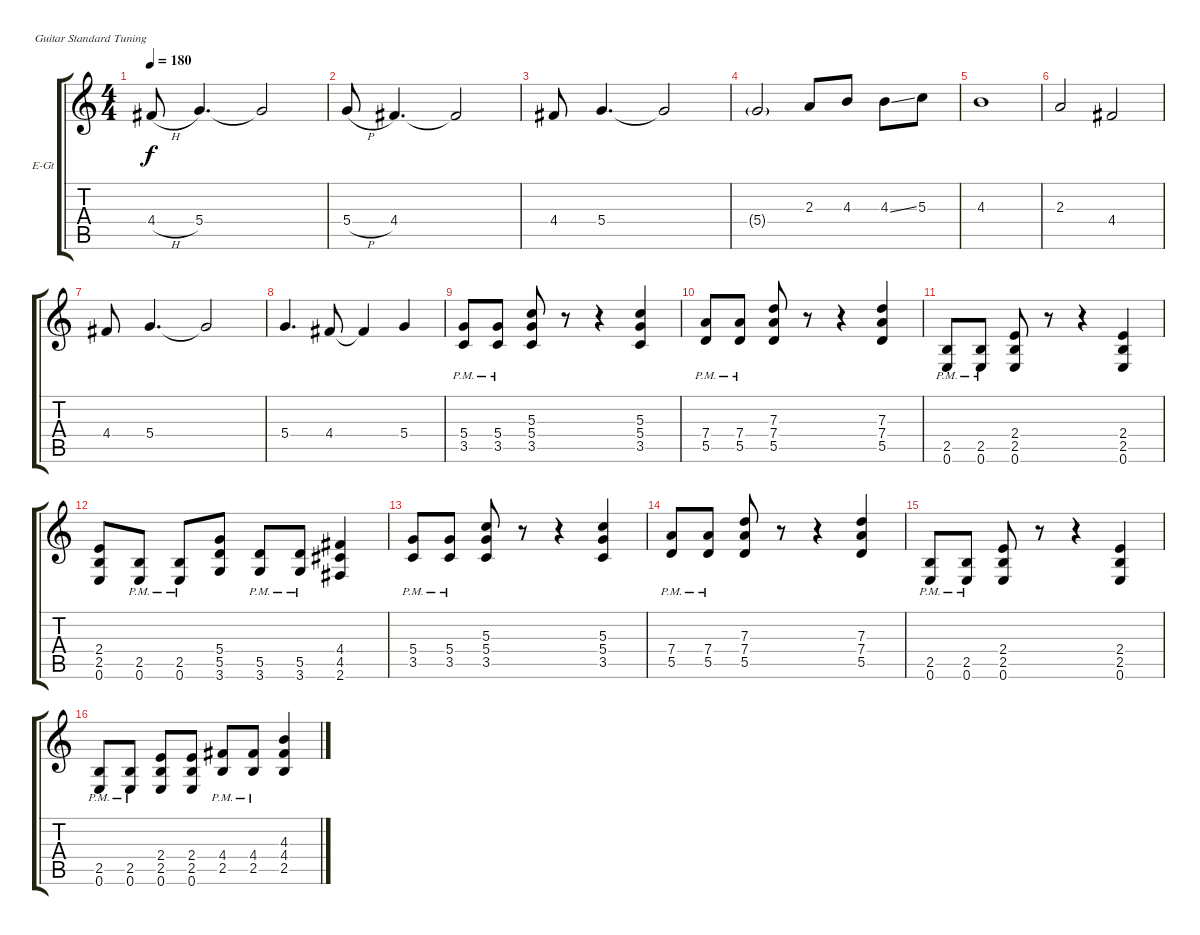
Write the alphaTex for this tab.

\defaultSystemsLayout 4
\bracketExtendMode groupsimilarinstruments
\firstSystemTrackNameOrientation horizontal
\otherSystemsTrackNameOrientation horizontal
\track ("Соло Гитара" "E-Gt") {instrument distortionguitar}
\staff {score tabs}
\tuning (E4 B3 G3 D3 A2 E2)
\ts (4 4)
\tempo 180
\clef g2
\scale
0.333333
\ks c
4.4{h}.8{dy f} 5.4.4{d} 5.4{t}.2 |
\scale
0.333333 5.4{h}.8 4.4.4{d} 4.4{t}.2 |
\scale
0.333333 4.4.8 5.4.4{d} 5.4{t}.2 |
\scale
0.333333 5.4{g}.2 2.3.8 4.3.8 4.3{ss}.8 5.3.8 |
\scale
0.333333 4.3.1 |
\scale
0.333333 2.3.2 4.4.2 |
\scale
0.333333 4.4.8 5.4.4{d} 5.4{t}.2 |
\scale
0.333333 5.4.4{d} 4.4.8 4.4{t}.4 5.4.4 |
\scale
0.333333 (3.5{pm} 5.4).8 (3.5{pm} 5.4).8 (5.3 3.5 5.4).8 r.8 r.4 (5.3 3.5 5.4).4 |
\scale
0.333333 (5.5{pm} 7.4).8 (5.5{pm} 7.4).8 (7.3 5.5 7.4).8 r.8 r.4 (7.3 7.4 5.5).4 |
\scale
0.333333 (0.6{pm} 2.5).8 (0.6{pm} 2.5).8 (2.5 0.6 2.4).8 r.8 r.4 (2.4 2.5 0.6).4 |
\scale
0.333333 (2.4 2.5 0.6).8 (2.5{pm} 0.6).8 (2.5{pm} 0.6).8 (5.4 3.6 5.5).8 (3.6{pm} 5.5).8 (3.6{pm} 5.5).8 (4.4 4.5 2.6).4 |
\scale
0.333333 (3.5{pm} 5.4).8 (3.5{pm} 5.4).8 (5.3 3.5 5.4).8 r.8 r.4 (5.3 3.5 5.4).4 |
\scale
0.333333 (5.5{pm} 7.4).8 (5.5{pm} 7.4).8 (7.3 5.5 7.4).8 r.8 r.4 (7.3 7.4 5.5).4 |
\scale
0.333333 (0.6{pm} 2.5).8 (0.6{pm} 2.5).8 (2.5 0.6 2.4).8 r.8 r.4 (2.4 2.5 0.6).4 |
\scale
0.333333 (2.5{pm} 0.6).8 (2.5{pm} 0.6).8 (2.4 2.5 0.6).8 (2.4 2.5 0.6).8 (4.4 2.5{pm}).8 (4.4 2.5{pm}).8 (4.3 4.4 2.5).4
